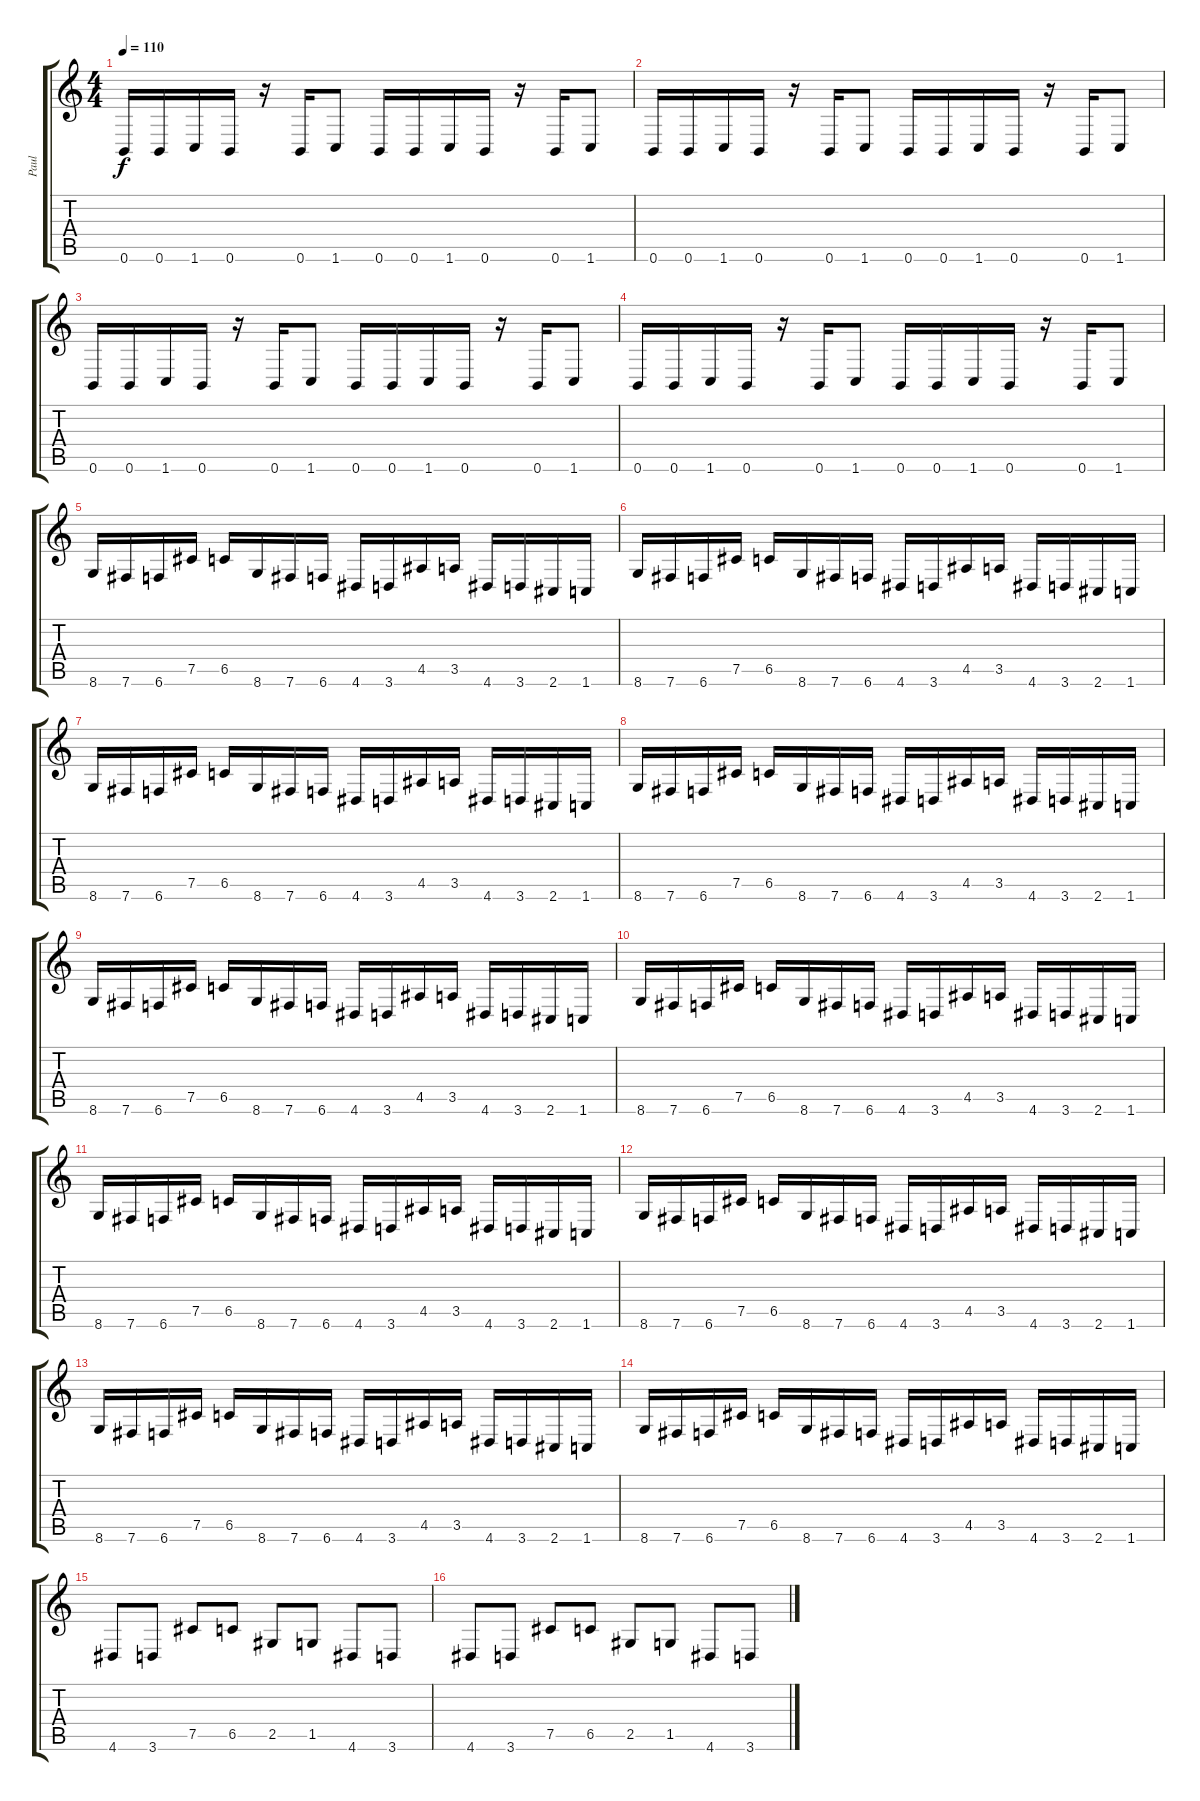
\track ("Paul" "Paul") {instrument electricbasspick}
\staff {score tabs}
\tuning (Db4 Ab3 E3 B2 Gb2 B1) {hide}
\ts (4 4)
\tempo 110
\clef g2
\ks c
0.6.16{dy f} 0.6.16 1.6.16 0.6.16 r.16 0.6.16 1.6.8 0.6.16 0.6.16 1.6.16 0.6.16 r.16 0.6.16 1.6.8 |
0.6.16 0.6.16 1.6.16 0.6.16 r.16 0.6.16 1.6.8 0.6.16 0.6.16 1.6.16 0.6.16 r.16 0.6.16 1.6.8 |
0.6.16 0.6.16 1.6.16 0.6.16 r.16 0.6.16 1.6.8 0.6.16 0.6.16 1.6.16 0.6.16 r.16 0.6.16 1.6.8 |
0.6.16 0.6.16 1.6.16 0.6.16 r.16 0.6.16 1.6.8 0.6.16 0.6.16 1.6.16 0.6.16 r.16 0.6.16 1.6.8 |
8.6.16 7.6.16 6.6.16 7.5.16 6.5.16 8.6.16 7.6.16 6.6.16 4.6.16 3.6.16 4.5.16 3.5.16 4.6.16 3.6.16 2.6.16 1.6.16 |
8.6.16 7.6.16 6.6.16 7.5.16 6.5.16 8.6.16 7.6.16 6.6.16 4.6.16 3.6.16 4.5.16 3.5.16 4.6.16 3.6.16 2.6.16 1.6.16 |
8.6.16 7.6.16 6.6.16 7.5.16 6.5.16 8.6.16 7.6.16 6.6.16 4.6.16 3.6.16 4.5.16 3.5.16 4.6.16 3.6.16 2.6.16 1.6.16 |
8.6.16 7.6.16 6.6.16 7.5.16 6.5.16 8.6.16 7.6.16 6.6.16 4.6.16 3.6.16 4.5.16 3.5.16 4.6.16 3.6.16 2.6.16 1.6.16 |
8.6.16 7.6.16 6.6.16 7.5.16 6.5.16 8.6.16 7.6.16 6.6.16 4.6.16 3.6.16 4.5.16 3.5.16 4.6.16 3.6.16 2.6.16 1.6.16 |
8.6.16 7.6.16 6.6.16 7.5.16 6.5.16 8.6.16 7.6.16 6.6.16 4.6.16 3.6.16 4.5.16 3.5.16 4.6.16 3.6.16 2.6.16 1.6.16 |
8.6.16 7.6.16 6.6.16 7.5.16 6.5.16 8.6.16 7.6.16 6.6.16 4.6.16 3.6.16 4.5.16 3.5.16 4.6.16 3.6.16 2.6.16 1.6.16 |
8.6.16 7.6.16 6.6.16 7.5.16 6.5.16 8.6.16 7.6.16 6.6.16 4.6.16 3.6.16 4.5.16 3.5.16 4.6.16 3.6.16 2.6.16 1.6.16 |
8.6.16 7.6.16 6.6.16 7.5.16 6.5.16 8.6.16 7.6.16 6.6.16 4.6.16 3.6.16 4.5.16 3.5.16 4.6.16 3.6.16 2.6.16 1.6.16 |
8.6.16 7.6.16 6.6.16 7.5.16 6.5.16 8.6.16 7.6.16 6.6.16 4.6.16 3.6.16 4.5.16 3.5.16 4.6.16 3.6.16 2.6.16 1.6.16 |
4.6.8 3.6.8 7.5.8 6.5.8 2.5.8 1.5.8 4.6.8 3.6.8 |
4.6.8 3.6.8 7.5.8 6.5.8 2.5.8 1.5.8 4.6.8 3.6.8
